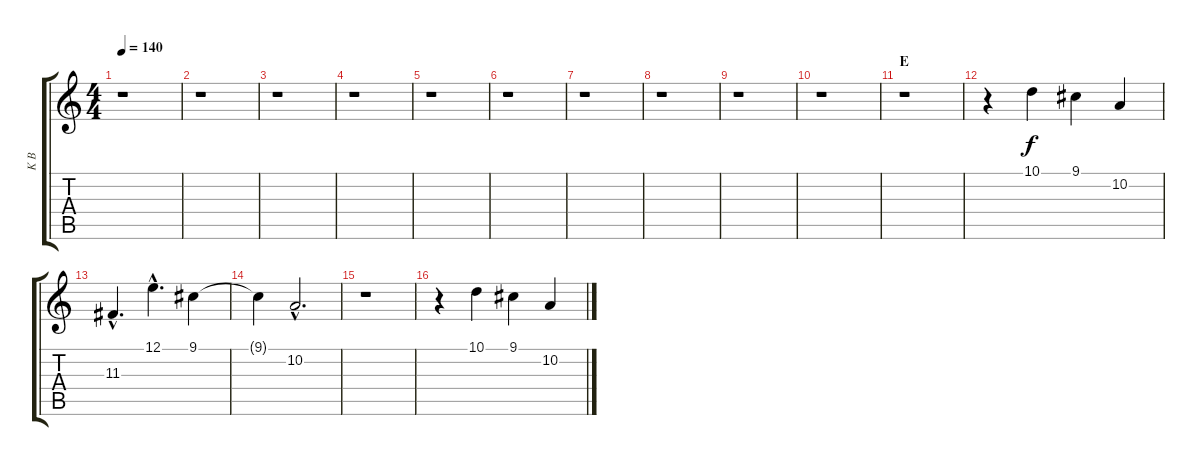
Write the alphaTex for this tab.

\track ("K B" "K B") {instrument pad8sweep}
\staff {score tabs}
\tuning (E4 B3 G3 D3 A2 E2) {hide}
\ts (4 4)
\tempo 140
\clef g2
\ks c
r.1{dy f} |
r.1 |
r.1 |
r.1 |
r.1 |
r.1 |
r.1 |
r.1 |
r.1 |
r.1 |
\section ("" "E")
r.1 |
r.4 10.1.4 9.1.4 10.2.4 |
11.3{hac}.4{d} 12.1{hac}.4{d} 9.1.4 |
9.1{t}.4 10.2{hac}.2{d} |
r.1 |
r.4 10.1.4 9.1.4 10.2.4
